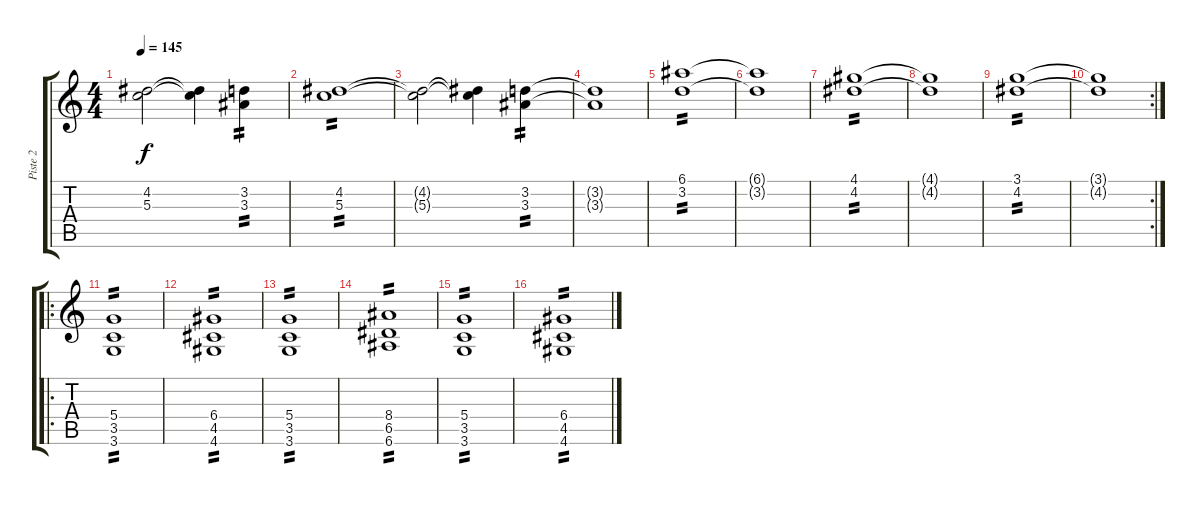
\track ("Piste 2" "Piste 2") {instrument distortionguitar}
\staff {score tabs}
\tuning (E4 B3 G3 D3 A2 E2) {hide}
\ts (4 4)
\tempo 145
\clef g2
\ks c
(4.2{t} 5.3{t}).2{dy f} (4.2{t} 5.3{t}).4 (3.2 3.3).4{tp 2} |
(4.2 5.3).1{tp 2} |
(4.2{t} 5.3{t}).2 (4.2{t} 5.3{t}).4 (3.2 3.3).4{tp 2} |
(3.2{t} 3.3{t}).1 |
(6.1 3.2).1{tp 2} |
(6.1{t} 3.2{t}).1 |
(4.1 4.2).1{tp 2} |
(4.1{t} 4.2{t}).1 |
(3.1 4.2).1{tp 2} |
\rc 2
(3.1{t} 4.2{t}).1 |
\ro
(5.4 3.5 3.6).1{tp 2} |
(6.4 4.5 4.6).1{tp 2} |
(5.4 3.5 3.6).1{tp 2} |
(8.4 6.5 6.6).1{tp 2} |
(5.4 3.5 3.6).1{tp 2} |
(6.4 4.5 4.6).1{tp 2}
